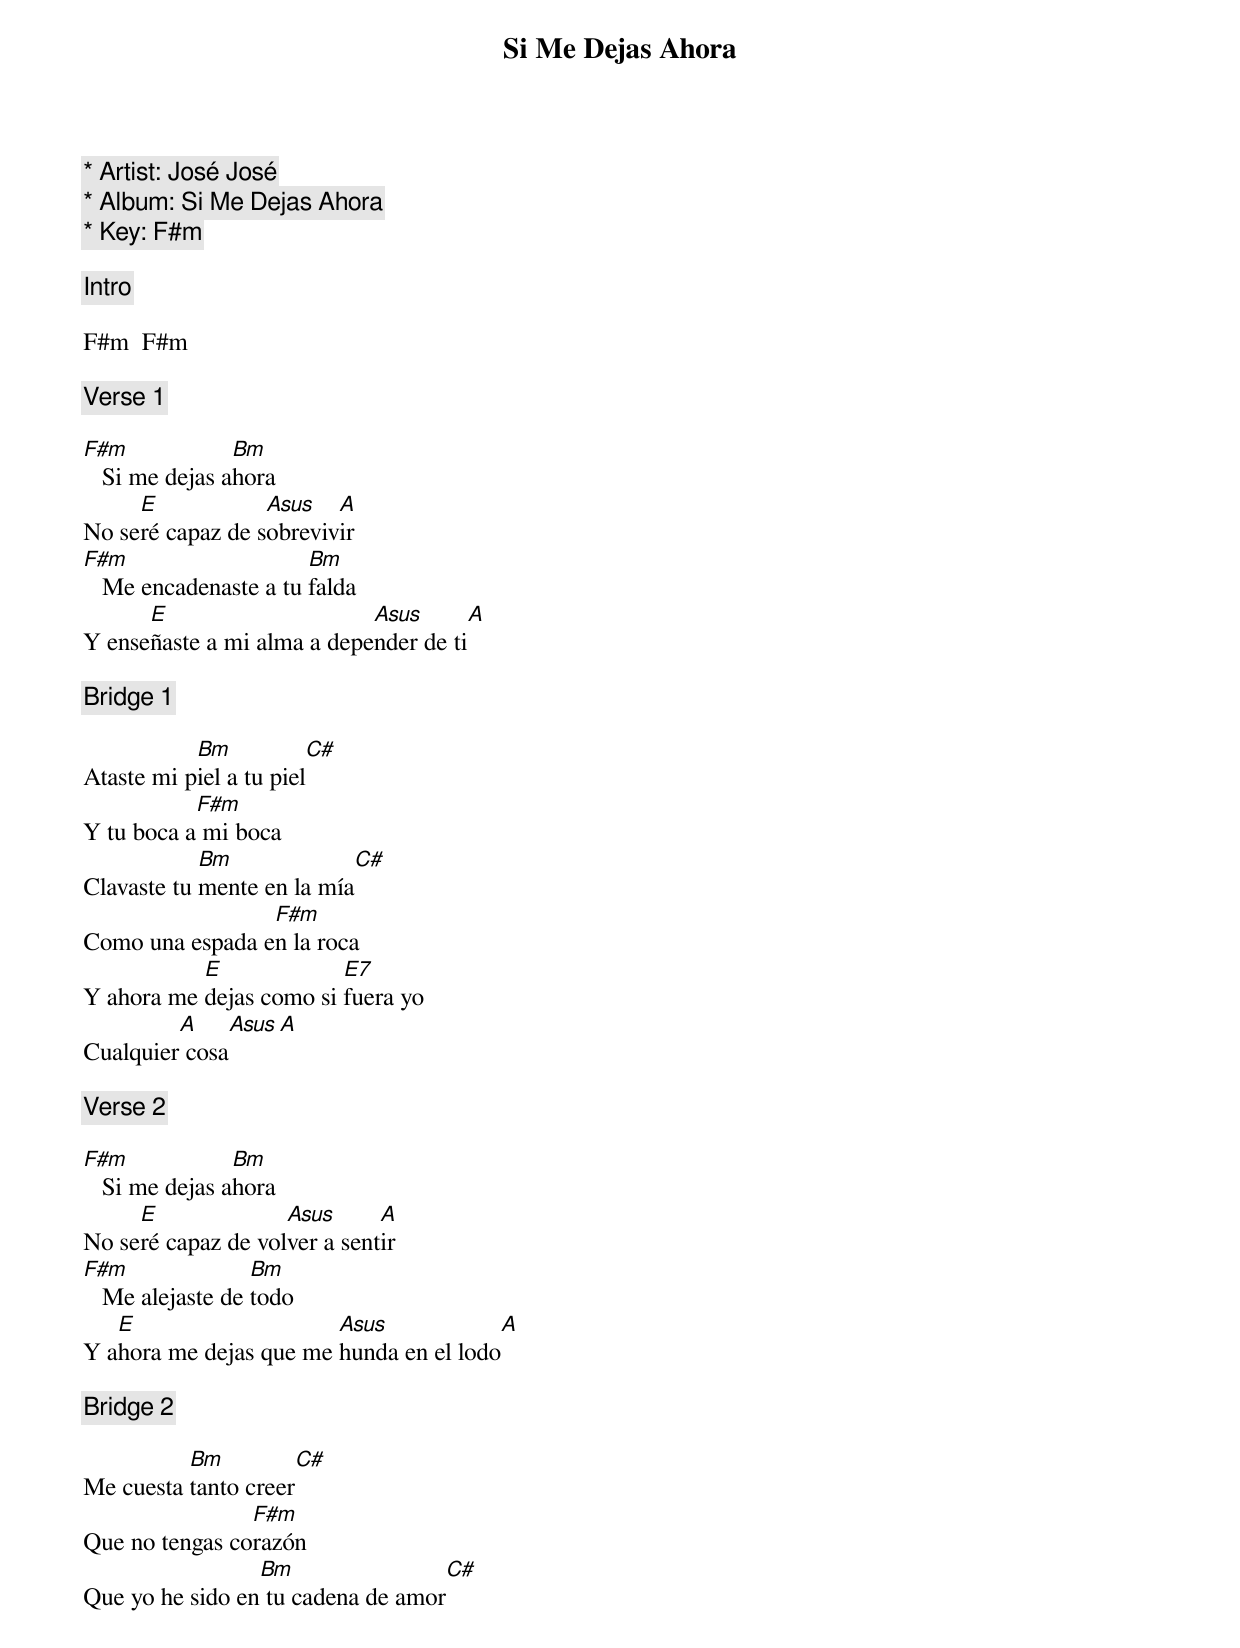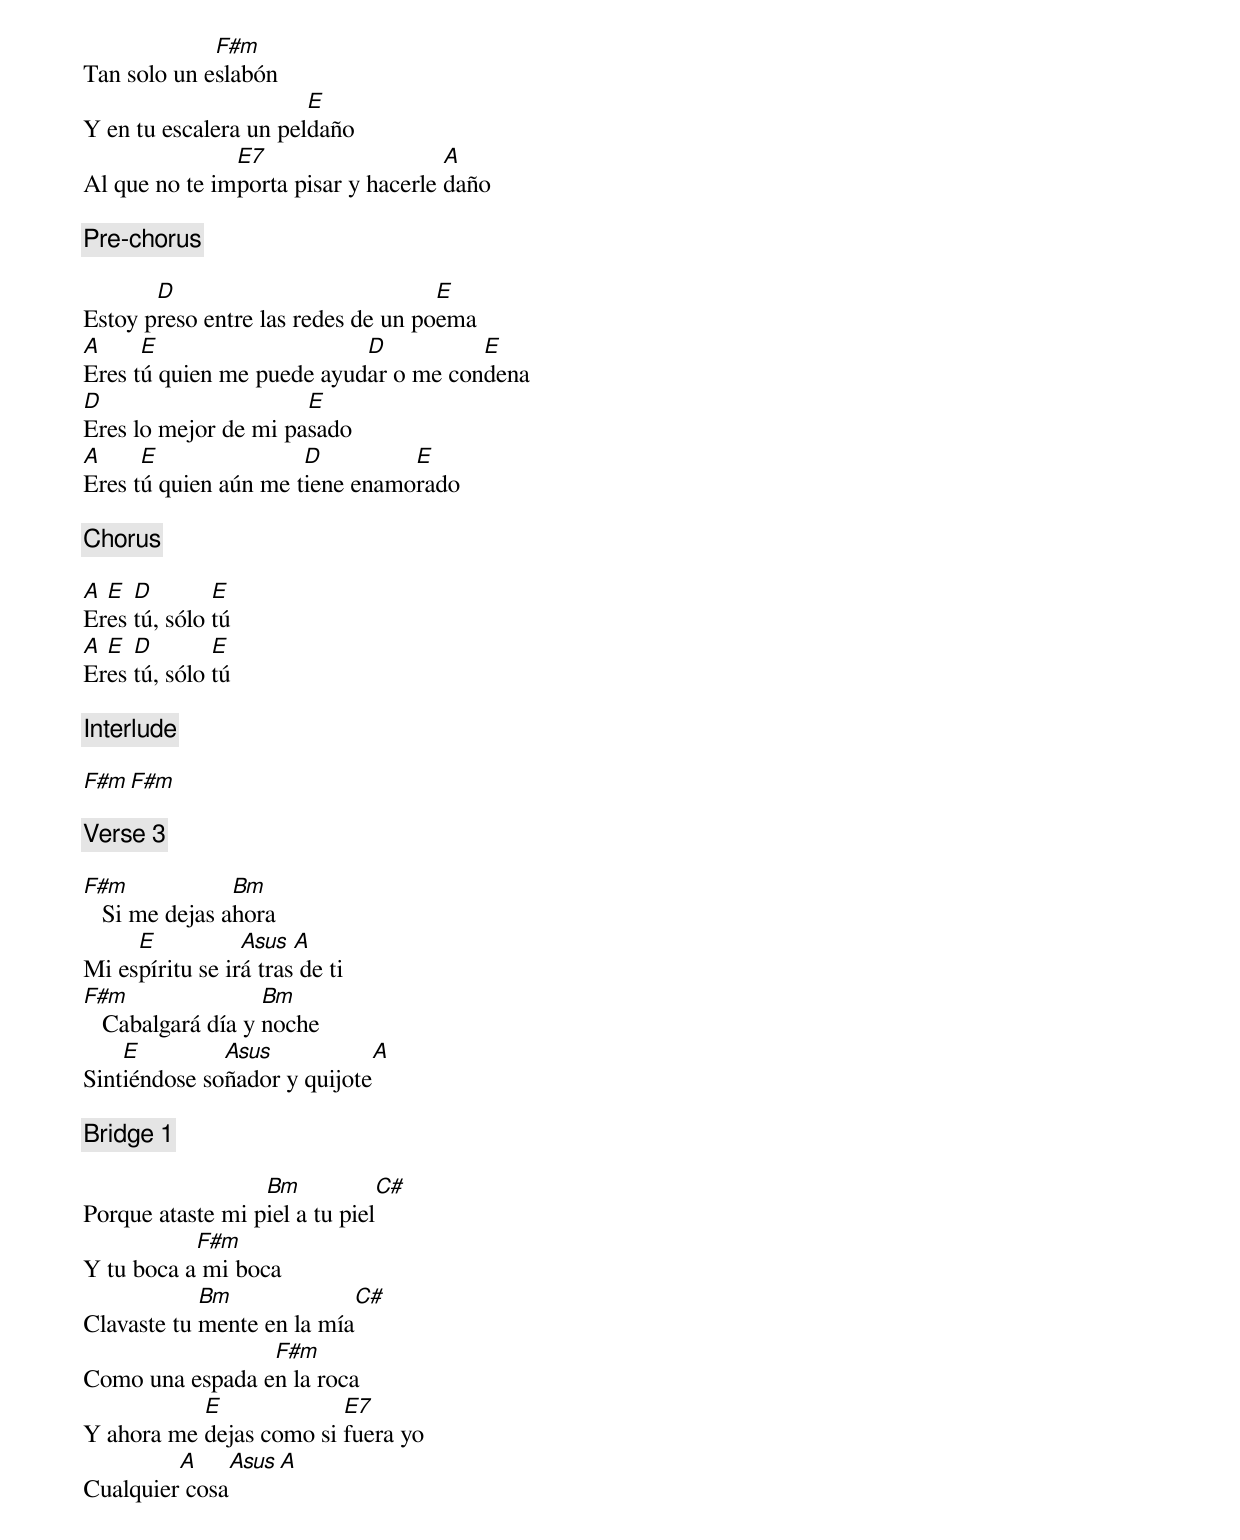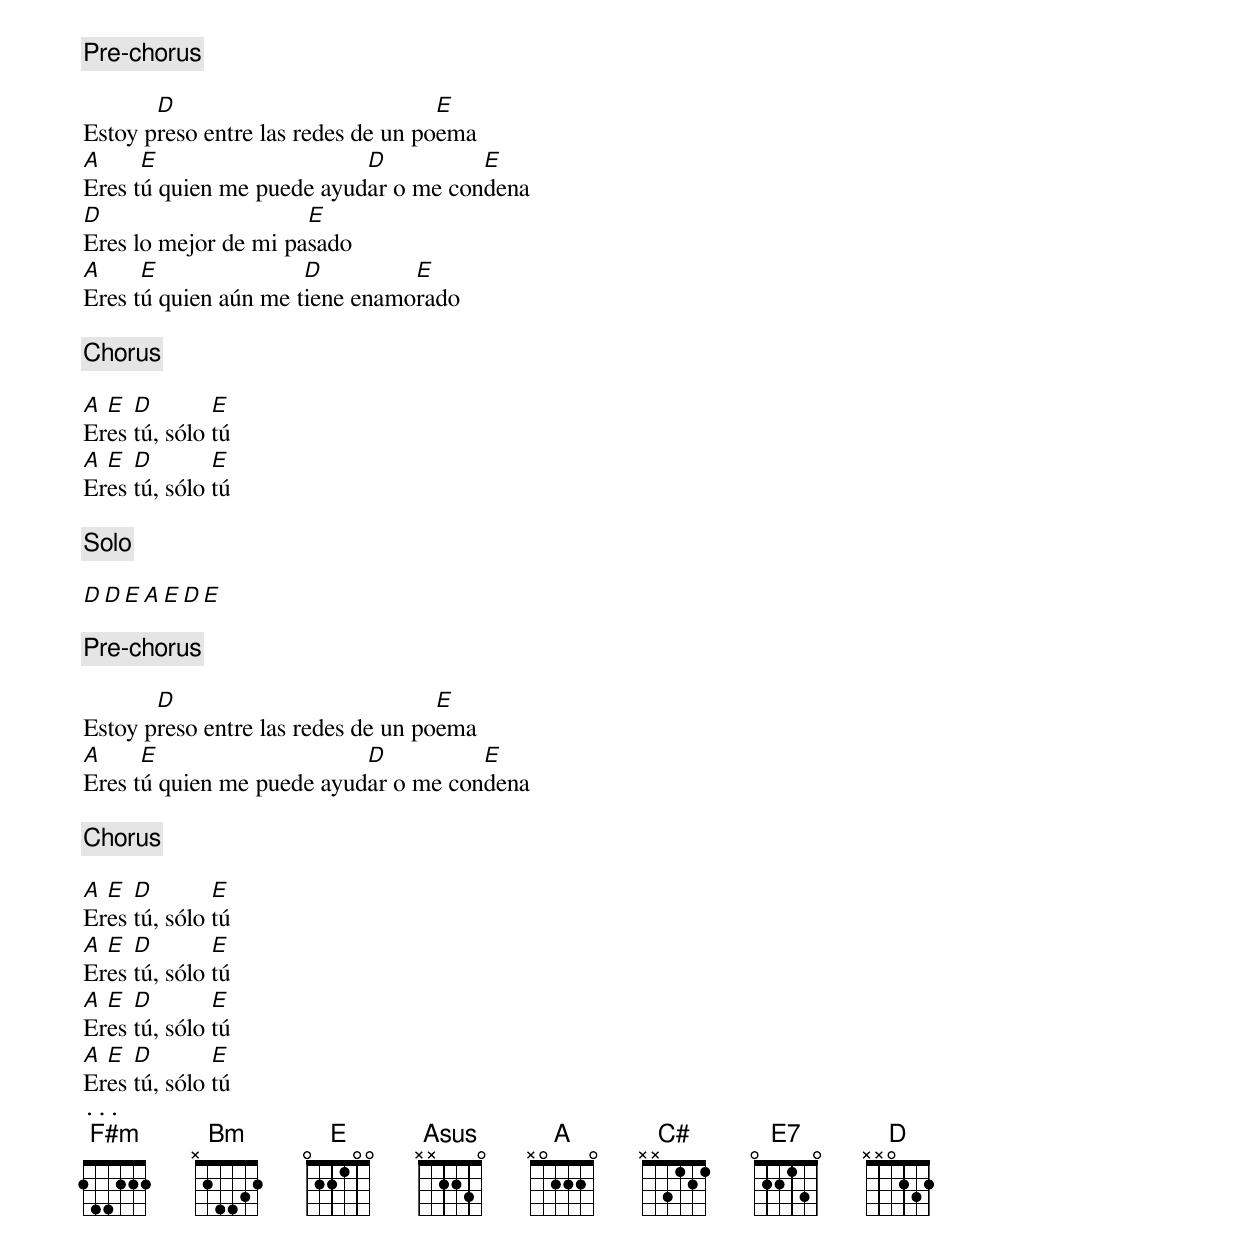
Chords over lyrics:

Si Me Dejas Ahora

* Artist: José José
* Album: Si Me Dejas Ahora
* Key: F#m

[Intro]

F#m  F#m

[Verse 1]

F#m             Bm
   Si me dejas ahora
     E            Asus   A
No seré capaz de sobrevivir
F#m                    Bm
   Me encadenaste a tu falda
      E                     Asus      A
Y enseñaste a mi alma a depender de ti

[Bridge 1]

           Bm           C#
Ataste mi piel a tu piel
           F#m
Y tu boca a mi boca
            Bm             C#
Clavaste tu mente en la mía
                 F#m
Como una espada en la roca
           E             E7
Y ahora me dejas como si fuera yo
         A     Asus A
Cualquier cosa

[Verse 2]

F#m             Bm
   Si me dejas ahora
     E              Asus      A
No seré capaz de volver a sentir
F#m               Bm
   Me alejaste de todo
   E                    Asus             A
Y ahora me dejas que me hunda en el lodo

[Bridge 2]

          Bm         C#
Me cuesta tanto creer
                F#m
Que no tengas corazón
                 Bm                 C#
Que yo he sido en tu cadena de amor
             F#m
Tan solo un eslabón
                       E
Y en tu escalera un peldaño
               E7                    A
Al que no te importa pisar y hacerle daño

[Pre-chorus]

       D                            E
Estoy preso entre las redes de un poema
A     E                    D          E
Eres tú quien me puede ayudar o me condena
D                     E
Eres lo mejor de mi pasado
A     E               D         E
Eres tú quien aún me tiene enamorado

[Chorus]

A E  D        E
Eres tú, sólo tú
A E  D        E
Eres tú, sólo tú

[Interlude]

F#m  F#m

[Verse 3]

F#m             Bm
   Si me dejas ahora
     E           Asus  A
Mi espíritu se irá tras de ti
F#m                Bm
   Cabalgará día y noche
    E         Asus           A
Sintiéndose soñador y quijote

[Bridge 1]

                  Bm           C#
Porque ataste mi piel a tu piel
           F#m
Y tu boca a mi boca
            Bm             C#
Clavaste tu mente en la mía
                 F#m
Como una espada en la roca
           E             E7
Y ahora me dejas como si fuera yo
         A     Asus A
Cualquier cosa

[Pre-chorus]

       D                            E
Estoy preso entre las redes de un poema
A     E                    D          E
Eres tú quien me puede ayudar o me condena
D                     E
Eres lo mejor de mi pasado
A     E               D         E
Eres tú quien aún me tiene enamorado

[Chorus]

A E  D        E
Eres tú, sólo tú
A E  D        E
Eres tú, sólo tú

[Solo]

D  D  E  A  E  D  E

[Pre-chorus]

       D                            E
Estoy preso entre las redes de un poema
A     E                    D          E
Eres tú quien me puede ayudar o me condena

[Chorus]

A E  D        E
Eres tú, sólo tú
A E  D        E
Eres tú, sólo tú
A E  D        E
Eres tú, sólo tú
A E  D        E
Eres tú, sólo tú
...
